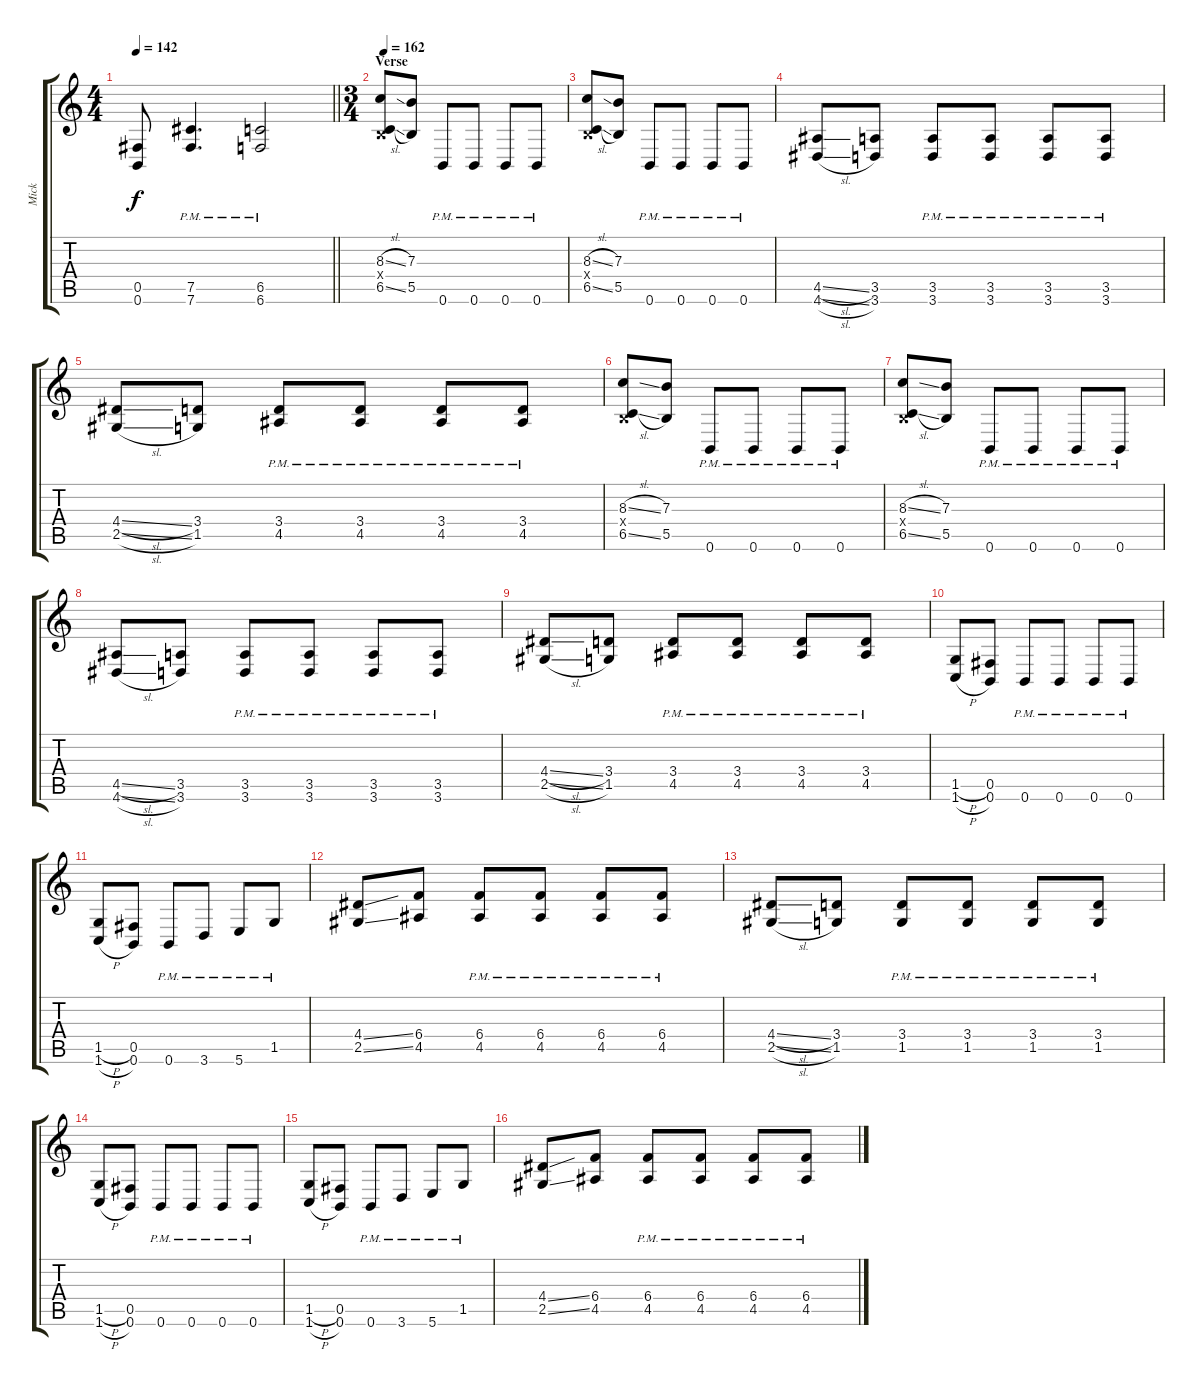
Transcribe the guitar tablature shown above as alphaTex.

\track ("Mick" "Mick") {instrument distortionguitar}
\staff {score tabs}
\tuning (Db4 Ab3 E3 B2 Gb2 B1) {hide}
\ts (4 4)
\tempo 142
\clef g2
\barLineRight lightlight
\ks c
(0.5{t} 0.6{t}).8{dy f} (7.5{pm} 7.6{pm}).4{d} (6.5{pm} 6.6{pm}).2 |
\ts (3 4)
\section ("" "Verse")
\tempo 162
(8.3{sl} 0.4{x} 6.5{sl}).8 (7.3 5.5).8 0.6{pm}.8 0.6{pm}.8 0.6{pm}.8 0.6{pm}.8 |
(8.3{sl} 0.4{x} 6.5{sl}).8 (7.3 5.5).8 0.6{pm}.8 0.6{pm}.8 0.6{pm}.8 0.6{pm}.8 |
(4.5{sl} 4.6{sl}).8 (3.5 3.6).8 (3.5{pm} 3.6{pm}).8 (3.5{pm} 3.6{pm}).8 (3.5{pm} 3.6{pm}).8 (3.5{pm} 3.6{pm}).8 |
(4.4{sl} 2.5{sl}).8 (3.4 1.5).8 (3.4{pm} 4.5{pm}).8 (3.4{pm} 4.5{pm}).8 (3.4{pm} 4.5{pm}).8 (3.4{pm} 4.5{pm}).8 |
(8.3{sl} 0.4{x} 6.5{sl}).8 (7.3 5.5).8 0.6{pm}.8 0.6{pm}.8 0.6{pm}.8 0.6{pm}.8 |
(8.3{sl} 0.4{x} 6.5{sl}).8 (7.3 5.5).8 0.6{pm}.8 0.6{pm}.8 0.6{pm}.8 0.6{pm}.8 |
(4.5{sl} 4.6{sl}).8 (3.5 3.6).8 (3.5{pm} 3.6{pm}).8 (3.5{pm} 3.6{pm}).8 (3.5{pm} 3.6{pm}).8 (3.5{pm} 3.6{pm}).8 |
(4.4{sl} 2.5{sl}).8 (3.4 1.5).8 (3.4{pm} 4.5{pm}).8 (3.4{pm} 4.5{pm}).8 (3.4{pm} 4.5{pm}).8 (3.4{pm} 4.5{pm}).8 |
(1.5{h} 1.6{h}).8 (0.5 0.6).8 0.6{pm}.8 0.6{pm}.8 0.6{pm}.8 0.6{pm}.8 |
(1.5{h} 1.6{h}).8 (0.5 0.6).8 0.6{pm}.8 3.6{pm}.8 5.6{pm}.8 1.5{pm}.8 |
(4.4{ss} 2.5{ss}).8 (6.4 4.5).8 (6.4{pm} 4.5{pm}).8 (6.4{pm} 4.5{pm}).8 (6.4{pm} 4.5{pm}).8 (6.4{pm} 4.5{pm}).8 |
(4.4{sl} 2.5{sl}).8 (3.4 1.5).8 (3.4{pm} 1.5{pm}).8 (3.4{pm} 1.5{pm}).8 (3.4{pm} 1.5{pm}).8 (3.4{pm} 1.5{pm}).8 |
(1.5{h} 1.6{h}).8 (0.5 0.6).8 0.6{pm}.8 0.6{pm}.8 0.6{pm}.8 0.6{pm}.8 |
(1.5{h} 1.6{h}).8 (0.5 0.6).8 0.6{pm}.8 3.6{pm}.8 5.6{pm}.8 1.5{pm}.8 |
(4.4{ss} 2.5{ss}).8 (6.4 4.5).8 (6.4{pm} 4.5{pm}).8 (6.4{pm} 4.5{pm}).8 (6.4{pm} 4.5{pm}).8 (6.4{pm} 4.5{pm}).8
